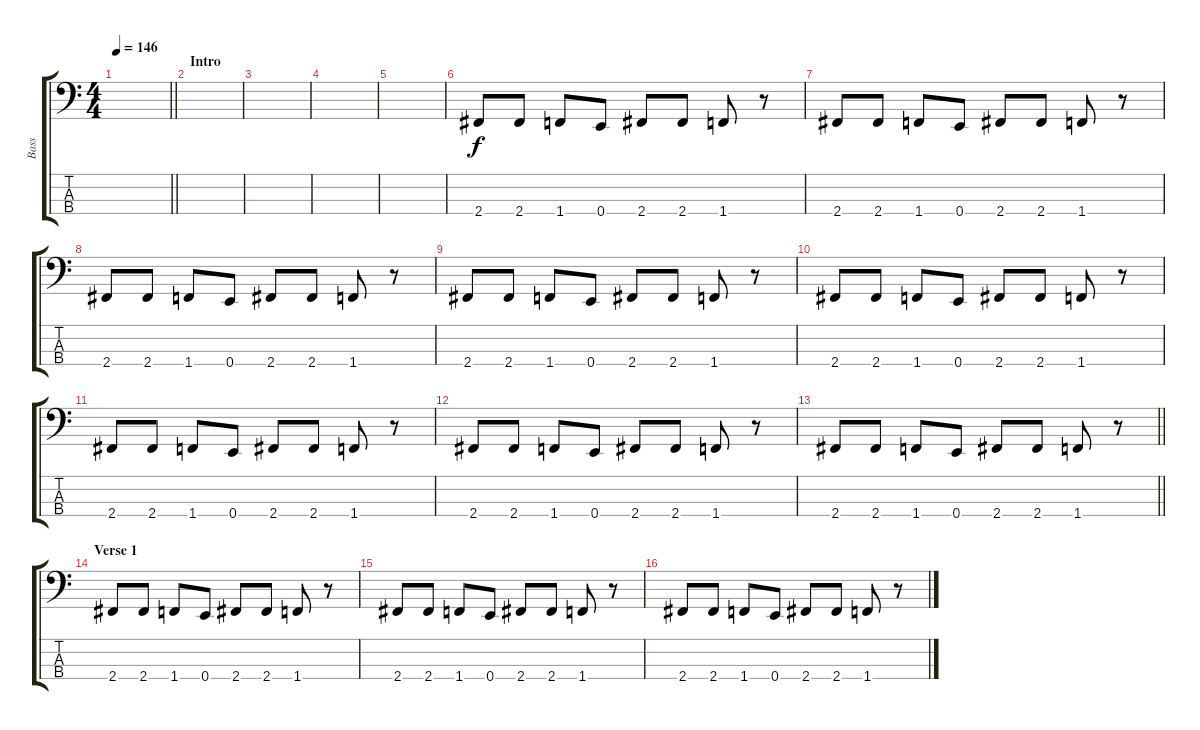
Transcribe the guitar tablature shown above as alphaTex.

\track ("Bass" "Bass") {instrument electricbasspick}
\staff {score tabs}
\tuning (G2 D2 A1 E1) {hide}
\ts (4 4)
\tempo 146
\clef f4
\barLineRight lightlight
\ks c
|
\section ("" "Intro")
|
|
|
|
2.4.8 2.4.8 1.4.8 0.4.8 2.4.8 2.4.8 1.4.8 r.8 |
2.4.8 2.4.8 1.4.8 0.4.8 2.4.8 2.4.8 1.4.8 r.8 |
2.4.8 2.4.8 1.4.8 0.4.8 2.4.8 2.4.8 1.4.8 r.8 |
2.4.8 2.4.8 1.4.8 0.4.8 2.4.8 2.4.8 1.4.8 r.8 |
2.4.8 2.4.8 1.4.8 0.4.8 2.4.8 2.4.8 1.4.8 r.8 |
2.4.8 2.4.8 1.4.8 0.4.8 2.4.8 2.4.8 1.4.8 r.8 |
2.4.8 2.4.8 1.4.8 0.4.8 2.4.8 2.4.8 1.4.8 r.8 |
\barLineRight lightlight
2.4.8 2.4.8 1.4.8 0.4.8 2.4.8 2.4.8 1.4.8 r.8 |
\section ("" "Verse 1")
2.4.8 2.4.8 1.4.8 0.4.8 2.4.8 2.4.8 1.4.8 r.8 |
2.4.8 2.4.8 1.4.8 0.4.8 2.4.8 2.4.8 1.4.8 r.8 |
2.4.8 2.4.8 1.4.8 0.4.8 2.4.8 2.4.8 1.4.8 r.8
